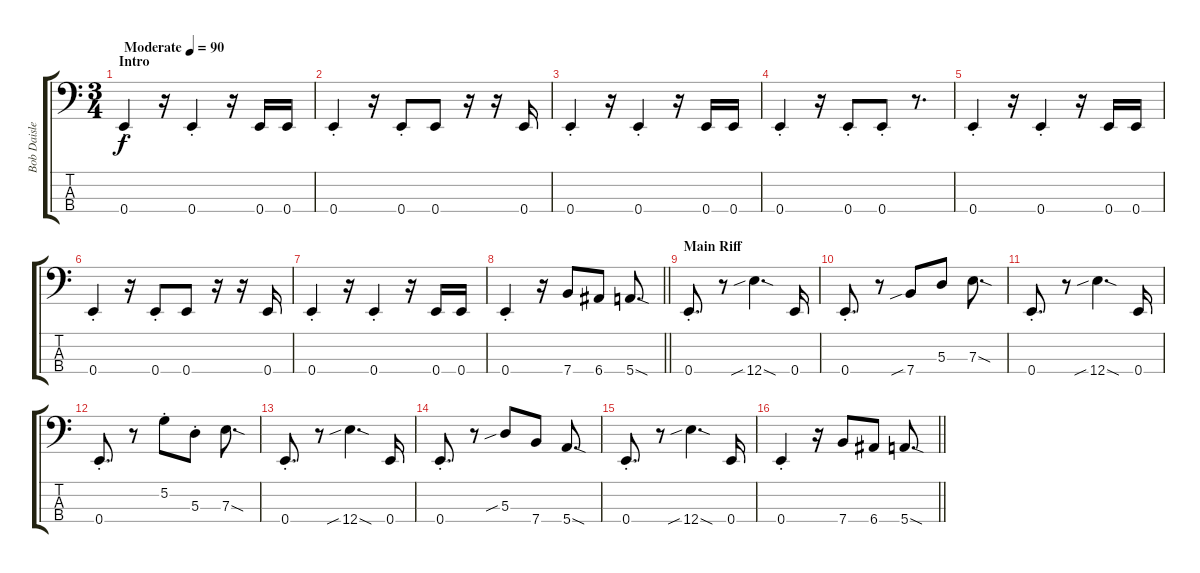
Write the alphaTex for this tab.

\track ("Bob Daisley" "Bob Daisle") {instrument electricbasspick}
\staff {score tabs}
\tuning (G2 D2 A1 E1) {hide}
\ts (3 4)
\section ("" "Intro")
\tempo (90 "Moderate")
\clef f4
\ks c
0.4{st}.4{dy f instrument electricbasspick} r.16 0.4{st}.4 r.16 0.4.16 0.4.16 |
0.4{st}.4 r.16 0.4{st}.8 0.4.8 r.16 r.16 0.4.16 |
0.4{st}.4 r.16 0.4{st}.4 r.16 0.4.16 0.4.16 |
0.4{st}.4 r.16 0.4{st}.8 0.4{st}.8 r.8{d} |
0.4{st}.4 r.16 0.4{st}.4 r.16 0.4.16 0.4.16 |
0.4{st}.4 r.16 0.4{st}.8 0.4.8 r.16 r.16 0.4.16 |
0.4{st}.4 r.16 0.4{st}.4 r.16 0.4.16 0.4.16 |
\barLineRight lightlight
0.4{st}.4 r.16 7.4.8 6.4.8 5.4{sod}.8{d} |
\section ("" "Main Riff")
0.4{st}.8{d} r.8 12.4{sib sod}.4{d} 0.4.16 |
0.4{st}.8{d} r.8 7.4{sib}.8 5.3.8 7.3{sod}.8{d} |
0.4{st}.8{d} r.8 12.4{sib sod}.4{d} 0.4.16 |
0.4{st}.8{d} r.8 5.2{st}.8 5.3{st}.8 7.3{sod}.8{d} |
0.4{st}.8{d} r.8 12.4{sib sod}.4{d} 0.4.16 |
0.4{st}.8{d} r.8 5.3{sib}.8 7.4.8 5.4{sod}.8{d} |
0.4{st}.8{d} r.8 12.4{sib sod}.4{d} 0.4.16 |
\barLineRight lightlight
0.4{st}.4 r.16 7.4.8 6.4.8 5.4{sod}.8{d}
